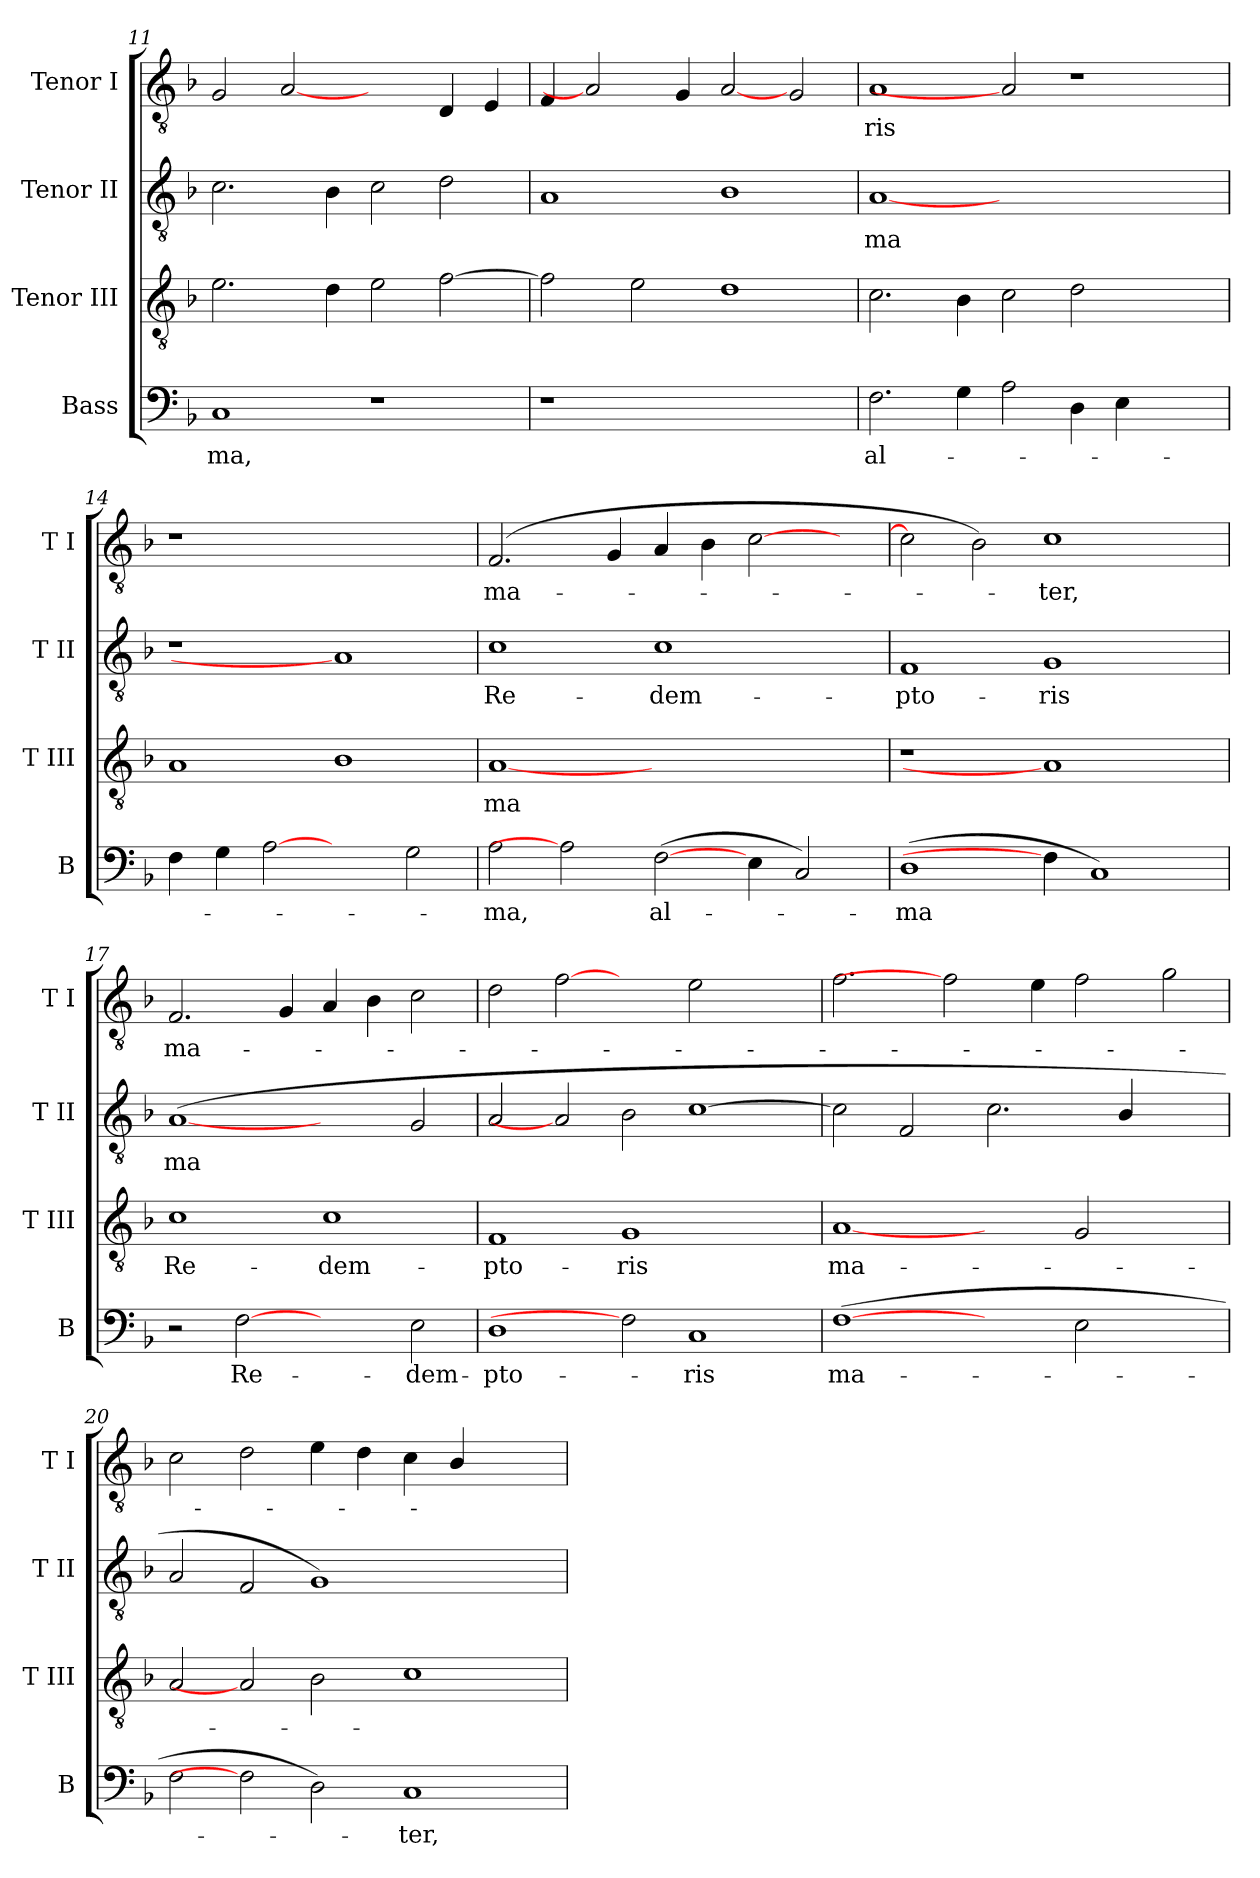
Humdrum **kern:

**kern	**text	**kern	**text	**kern	**text	**kern	**text
*part4	*part4	*part3	*part3	*part2	*part2	*part1	*part1
*staff4	*staff4	*staff3	*staff3	*staff2	*staff2	*staff1	*staff1
*I"Bass	*	*I"Tenor III	*	*I"Tenor II	*	*I"Tenor I	*
*I'B	*	*I'T III	*	*I'T II	*	*I'T I	*
*clefF4	*	*clefGv2	*	*clefGv2	*	*clefGv2	*
*k[b-]	*	*k[b-]	*	*k[b-]	*	*k[b-]	*
*F:	*	*F:	*	*F:	*	*F:	*
=11	=11	=11	=11	=11	=11	=11	=11
!	!LO:LY:b	!	!	!	!	!	!
1C	ma,	2.e\	.	2.c\	.	2G/	.
.	.	.	.	.	.	[2A	.
.	.	4d\	.	4B-\	.	.	.
1r	.	2e\	.	2c\	.	2ryy	.
.	.	[2f\	.	2d\	.	4D/	.
.	.	.	.	.	.	4E/	.
=12	=12	=12	=12	=12	=12	=12	=12
1r	.	2f\]	.	1A	.	4F/	.
.	.	.	.	.	.	2A]	.
.	.	2e\	.	.	.	.	.
.	.	.	.	.	.	4G/	.
1ryy	.	1d	.	1B-	.	[2A	.
.	.	.	.	.	.	2G/	.
=13	=13	=13	=13	=13	=13	=13	=13
!	!LO:LY:b	!	!	!	!LO:LY:b	!	!LO:LY:b
2.F\	al-	2.c\	.	[1A	ma	1A	ris
4G\	.	4B-\	.	.	.	.	.
2A\	.	2c\	.	1.ryy	.	2A]	.
4D\	.	2d\	.	.	.	1r	.
4E\	.	.	.	.	.	.	.
2ryy	.	2ryy	.	.	.	.	.
!!LO:PB:g=z
=14	=14	=14	=14	=14	=14	=14	=14
4F\	.	1A	.	1r	.	1r	.
4G\	.	.	.	.	.	.	.
[2A	.	.	.	.	.	.	.
2ryy	.	1B-	.	1A]	.	1ryy	.
2G\	.	.	.	.	.	.	.
!!LO:LB:g=z
=15	=15	=15	=15	=15	=15	=15	=15
!	!LO:LY:b	!	!LO:LY:b	!	!LO:LY:b	!	!LO:LY:b
2A\	ma,	[1A	ma	1c	Re-	(>2.F/	ma-
2A]	.	.	.	.	.	.	.
.	.	.	.	.	.	4G/	.
!	!LO:LY:b	!	!	!	!LO:LY:b	!	!
(>[2F\	al-	1ryy	.	1c	-dem-	4A/	.
.	.	.	.	.	.	4B-\	.
4E\	.	.	.	.	.	[2c\	.
2C/)	.	.	.	.	.	.	.
.	.	4ryy	.	4ryy	.	4ryy	.
=16	=16	=16	=16	=16	=16	=16	=16
!	!LO:LY:b	!	!	!	!LO:LY:b	!	!
(<1D	ma	1r	.	1F	-pto-	2c\]	.
.	.	.	.	.	.	2B-\)	.
!	!	!	!	!	!LO:LY:b	!	!LO:LY:b
4F\]	.	1A]	.	1G	-ris	1c	ter,
1C)	.	.	.	.	.	.	.
.	.	4ryy	.	4ryy	.	4ryy	.
=17	=17	=17	=17	=17	=17	=17	=17
!	!	!	!LO:LY:b	!	!LO:LY:b	!	!LO:LY:b
2r	.	1c	Re-	(<[1A	ma	2.F/	ma-
!	!LO:LY:b	!	!	!	!	!	!
[2F	Re-	.	.	.	.	.	.
.	.	.	.	.	.	4G/	.
!	!	!	!LO:LY:b	!	!	!	!
2ryy	.	1c	-dem-	2ryy	.	4A/	.
.	.	.	.	.	.	4B-\	.
!	!LO:LY:b	!	!	!	!	!	!
2E\	-dem-	.	.	2G/	.	2c\	.
=18	=18	=18	=18	=18	=18	=18	=18
!	!LO:LY:b	!	!LO:LY:b	!	!	!	!
1D	-pto-	1F	-pto-	2A/	.	2d\	.
.	.	.	.	2A]	.	[2f	.
!	!	!	!LO:LY:b	!	!	!	!
2F]	.	1G	-ris	2B-\	.	2ryy	.
!	!LO:LY:b	!	!	!	!	!	!
1C	-ris	.	.	[1c	.	2e\	.
.	.	2ryy	.	.	.	2ryy	.
=19	=19	=19	=19	=19	=19	=19	=19
!	!LO:LY:b	!	!LO:LY:b	!	!	!	!
(>[1F	ma-	[1A	ma-	2c\]	.	2.f\	.
.	.	.	.	2F/	.	.	.
.	.	.	.	.	.	2f]	.
2ryy	.	2ryy	.	2.c\	.	.	.
.	.	.	.	.	.	4e\	.
2E\	.	2G/	.	.	.	2f\	.
.	.	.	.	4B-/	.	.	.
2ryy	.	2ryy	.	2ryy	.	2g\	.
=20	=20	=20	=20	=20	=20	=20	=20
2F\	.	2A/	.	2A/	.	2c\	.
2F]	.	2A]	.	2F/	.	2d\	.
2D\)	.	2B-\	.	1G)	.	4e\	.
.	.	.	.	.	.	4d\	.
!	!LO:LY:b	!	!	!	!	!	!
1C	ter,	1c	.	.	.	4c\	.
.	.	.	.	.	.	4B-/	.
.	.	.	.	2ryy	.	2ryy	.
=	=	=	=	=	=	=	=
*-	*-	*-	*-	*-	*-	*-	*-
